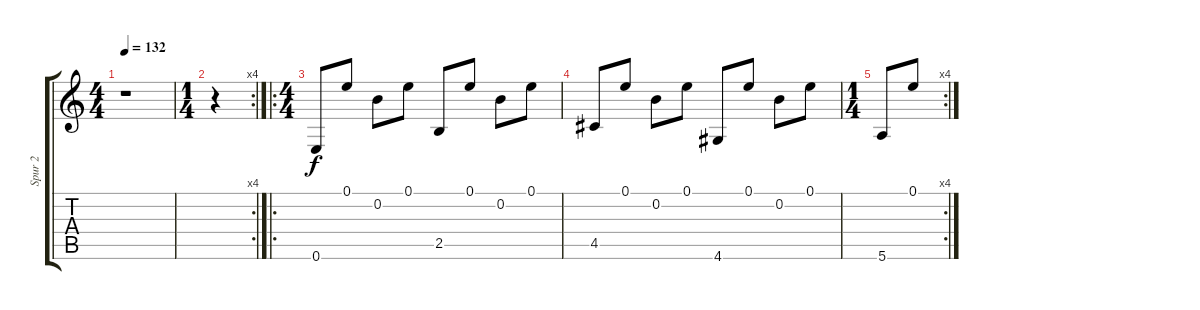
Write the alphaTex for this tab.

\track ("Spur 2" "Spur 2") {instrument distortionguitar}
\staff {score tabs}
\tuning (E4 B3 G3 D3 A2 E2) {hide}
\ts (4 4)
\tempo 132
\clef g2
\ks c
r.1{dy f} |
\rc 4
\ts (1 4)
r.4 |
\ro
\ts (4 4)
0.6.8 0.1.8 0.2.8 0.1.8 2.5.8 0.1.8 0.2.8 0.1.8 |
4.5.8 0.1.8 0.2.8 0.1.8 4.6.8 0.1.8 0.2.8 0.1.8 |
\rc 4
\ts (1 4)
5.6.8 0.1.8
